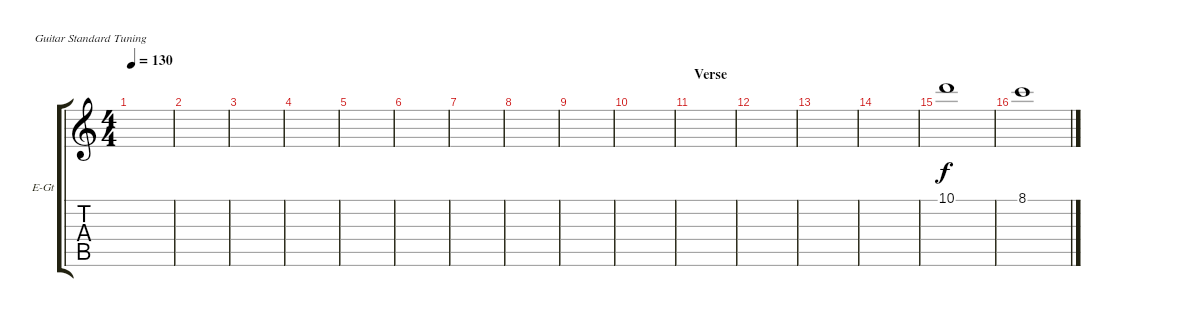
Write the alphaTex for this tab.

\bracketExtendMode groupsimilarinstruments
\firstSystemTrackNameOrientation horizontal
\otherSystemsTrackNameOrientation horizontal
\track ("Electric Guitar" "E-Gt") {instrument electricguitarclean}
\staff {score tabs}
\tuning (E4 B3 G3 D3 A2 E2)
\ts (4 4)
\tempo 130
\clef g2
\ks c
|
|
|
|
|
|
|
|
|
|
\section ("" "Verse")
|
|
|
|
10.1.1 |
8.1.1
